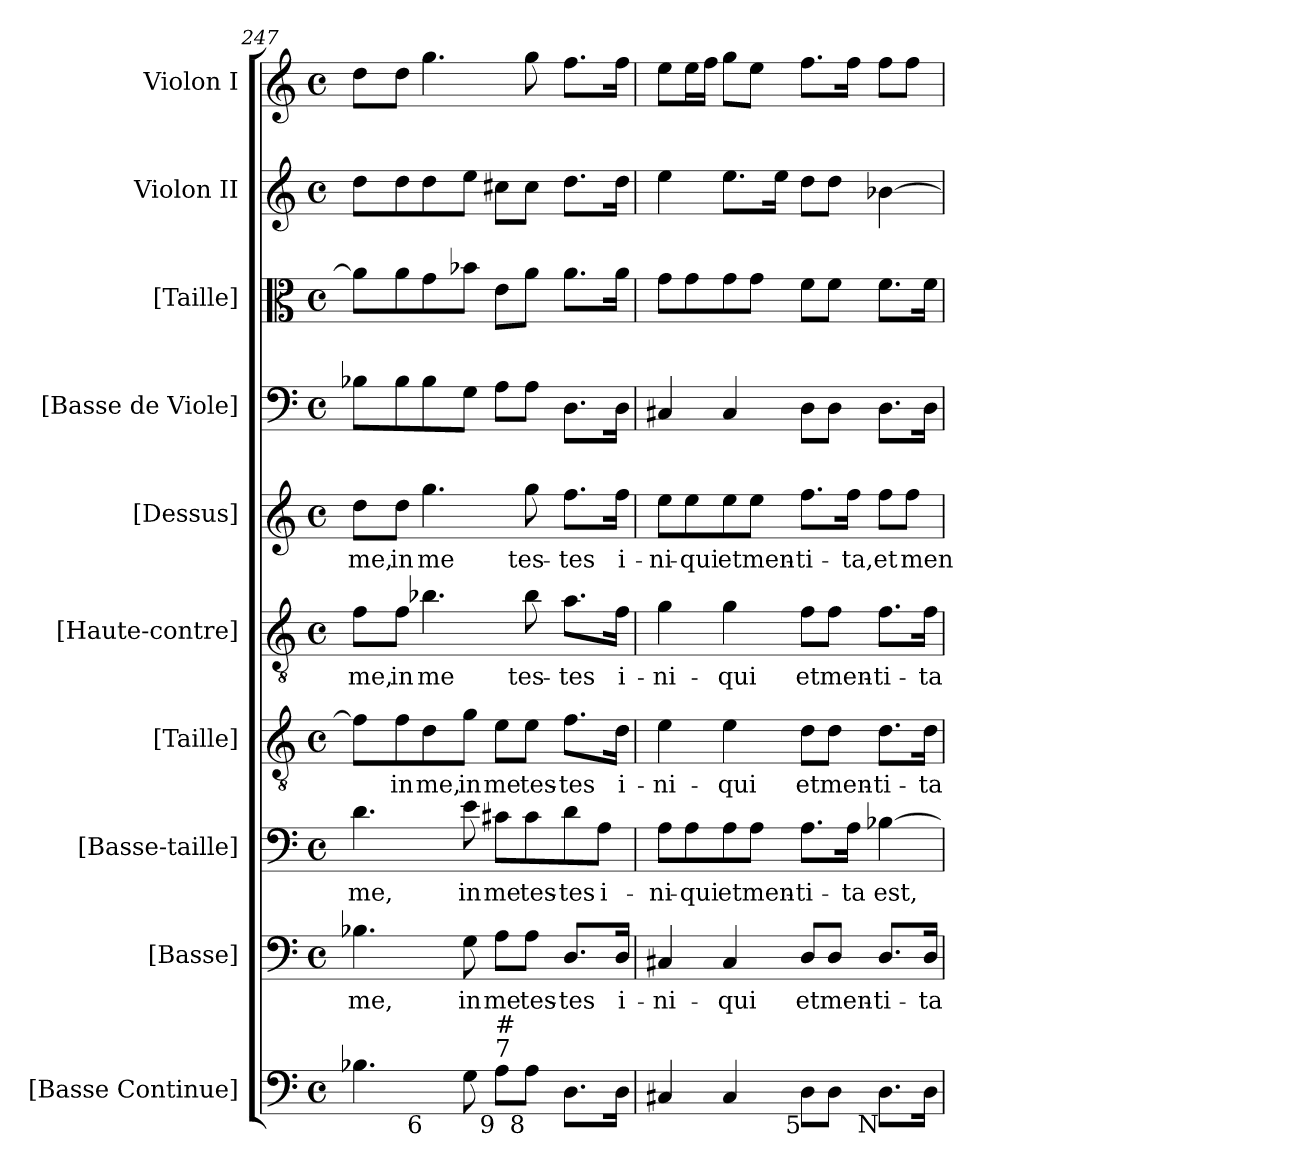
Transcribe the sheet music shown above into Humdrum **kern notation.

**kern	**kern	**text	**kern	**text	**kern	**text	**kern	**text	**kern	**text	**kern	**kern	**kern	**kern
*part10	*part9	*part9	*part8	*part8	*part7	*part7	*part6	*part6	*part5	*part5	*part4	*part3	*part2	*part1
*staff10	*staff9	*staff9	*staff8	*staff8	*staff7	*staff7	*staff6	*staff6	*staff5	*staff5	*staff4	*staff3	*staff2	*staff1
*I"[Basse Continue]	*I"[Basse]	*	*I"[Basse-taille]	*	*I"[Taille]	*	*I"[Haute-contre]	*	*I"[Dessus]	*	*I"[Basse de Viole]	*I"[Taille]	*I"Violon II	*I"Violon I
*I'B.c.	*I'B.	*	*I'B.t.	*	*I'T.	*	*I'H.C.	*	*I'D.	*	*	*	*I'Vln. II	*I'Vln. I
*clefF4	*clefF4	*	*clefF4	*	*clefGv2	*	*clefGv2	*	*clefG2	*	*clefF4	*clefC3	*clefG2	*clefG2
*	*	*	*	*	*ITrd7c12	*	*ITrd7c12	*	*	*	*	*	*	*
*k[]	*k[]	*	*k[]	*	*k[]	*	*k[]	*	*k[]	*	*k[]	*k[]	*k[]	*k[]
*M4/4	*M4/4	*	*M4/4	*	*M4/4	*	*M4/4	*	*M4/4	*	*M4/4	*M4/4	*M4/4	*M4/4
*met(c)	*met(c)	*	*met(c)	*	*met(c)	*	*met(c)	*	*met(c)	*	*met(c)	*met(c)	*met(c)	*met(c)
=247	=247	=247	=247	=247	=247	=247	=247	=247	=247	=247	=247	=247	=247	=247
!	!	!LO:LY:b:color=#000000	!	!	!	!	!	!	!	!	!	!	!	!
!	!	!	!	!LO:LY:b:color=#000000	!	!	!	!	!	!	!	!	!	!
!	!	!	!	!	!	!	!	!LO:LY:b:color=#000000	!	!	!	!	!	!
!LO:TX:b:rj:t=7	!	!	!	!	!	!	!	!	!	!	!	!	!	!
!	!	!	!	!	!	!	!	!	!	!LO:LY:b:color=#000000	!	!	!	!
*^	*	*	*	*	*	*	*	*	*	*	*	*	*	*
4.B-Xi\	4ryy	4.B-Xi\	me,	4.di\	me,	8Fi\L]	.	8Fi\L	me,	8ddi\L	me,	8B-Xi\L	8ai\L]	8ddi\L	8ddi\L
!	!	!	!	!	!	!	!LO:LY:b:color=#000000	!	!	!	!	!	!	!	!
!	!	!	!	!	!	!	!	!	!LO:LY:b:color=#000000	!	!	!	!	!	!
!	!	!	!	!	!	!	!	!	!	!	!LO:LY:b:color=#000000	!	!	!	!
.	.	.	.	.	.	8Fi\	in	8Fi\J	in	8ddi\J	in	8B-i\	8ai\	8ddi\	8ddi\J
!	!	!	!	!	!	!	!LO:LY:b:color=#000000	!	!	!	!	!	!	!	!
!	!	!	!	!	!	!	!	!	!LO:LY:b:color=#000000	!	!	!	!	!	!
!	!LO:TX:b:rj:t=6	!	!	!	!	!	!	!	!	!	!	!	!	!	!
!	!	!	!	!	!	!	!	!	!	!	!LO:LY:b:color=#000000	!	!	!	!
.	2.ryy	.	.	.	.	8Di\	me,	4.B-Xi\	me	4.ggi\	me	8B-i\	8gi\	8ddi\	4.ggi\
!	!	!	!LO:LY:b:color=#000000	!	!	!	!	!	!	!	!	!	!	!	!
!	!	!	!	!	!LO:LY:b:color=#000000	!	!	!	!	!	!	!	!	!	!
!	!	!	!	!	!	!	!LO:LY:b:color=#000000	!	!	!	!	!	!	!	!
8Gi\	.	8Gi\	in	8ei\	in	8Gi\J	in	.	.	.	.	8Gi\J	8b-Xi\J	8eei\J	.
!	!	!	!LO:LY:b:color=#000000	!	!	!	!	!	!	!	!	!	!	!	!
!	!	!	!	!	!LO:LY:b:color=#000000	!	!	!	!	!	!	!	!	!	!
!LO:TX:b:rj:t=9	!	!	!	!	!	!	!	!	!	!	!	!	!	!	!
!LO:TX:t=7	!	!	!	!	!	!	!	!	!	!	!	!	!	!	!
!LO:TX:t=#	!	!	!	!	!	!	!	!	!	!	!	!	!	!	!
!	!	!	!	!	!	!	!LO:LY:b:color=#000000	!	!	!	!	!	!	!	!
8Ai\L	.	8Ai\L	me	8c#Xi\L	me	8Ei\L	me	.	.	.	.	8Ai\L	8ei\L	8cc#Xi\L	.
!	!	!	!LO:LY:b:color=#000000	!	!	!	!	!	!	!	!	!	!	!	!
!	!	!	!	!	!LO:LY:b:color=#000000	!	!	!	!	!	!	!	!	!	!
!	!	!	!	!	!	!	!LO:LY:b:color=#000000	!	!	!	!	!	!	!	!
!	!	!	!	!	!	!	!	!	!LO:LY:b:color=#000000	!	!	!	!	!	!
!LO:TX:b:rj:t=8	!	!	!	!	!	!	!	!	!	!	!	!	!	!	!
!	!	!	!	!	!	!	!	!	!	!	!LO:LY:b:color=#000000	!	!	!	!
8Ai\J	.	8Ai\J	tes-	8c#i\	tes-	8Ei\J	tes-	8B-i\	tes-	8ggi\	tes-	8Ai\J	8ai\J	8cc#i\J	8ggi\
!	!	!	!LO:LY:b:color=#000000	!	!	!	!	!	!	!	!	!	!	!	!
!	!	!	!	!	!LO:LY:b:color=#000000	!	!	!	!	!	!	!	!	!	!
!	!	!	!	!	!	!	!LO:LY:b:color=#000000	!	!	!	!	!	!	!	!
!	!	!	!	!	!	!	!	!	!LO:LY:b:color=#000000	!	!	!	!	!	!
!	!	!	!	!	!	!	!	!	!	!	!LO:LY:b:color=#000000	!	!	!	!
8.Di\L	.	8.Di/L	-tes	8di\	-tes	8.Fi\L	-tes	8.Ai\L	-tes	8.ffi\L	-tes	8.Di\L	8.ai\L	8.ddi\L	8.ffi\L
!	!	!	!	!	!LO:LY:b:color=#000000	!	!	!	!	!	!	!	!	!	!
.	.	.	.	8Ai\J	i-	.	.	.	.	.	.	.	.	.	.
!	!	!	!LO:LY:b:color=#000000	!	!	!	!	!	!	!	!	!	!	!	!
!	!	!	!	!	!	!	!LO:LY:b:color=#000000	!	!	!	!	!	!	!	!
!	!	!	!	!	!	!	!	!	!LO:LY:b:color=#000000	!	!	!	!	!	!
!	!	!	!	!	!	!	!	!	!	!	!LO:LY:b:color=#000000	!	!	!	!
16Di\Jk	.	16Di/Jk	i-	.	.	16Di\Jk	i-	16Fi\Jk	i-	16ffi\Jk	i-	16Di\Jk	16ai\Jk	16ddi\Jk	16ffi\Jk
*v	*v	*	*	*	*	*	*	*	*	*	*	*	*	*	*
=248	=248	=248	=248	=248	=248	=248	=248	=248	=248	=248	=248	=248	=248	=248
*^	*	*	*	*	*	*	*	*	*	*	*	*	*	*
!	!	!	!LO:LY:b:color=#000000	!	!	!	!	!	!	!	!	!	!	!	!
*v	*v	*	*	*	*	*	*	*	*	*	*	*	*	*	*
*^	*	*	*	*	*	*	*	*	*	*	*	*	*	*
!	!	!	!	!	!LO:LY:b:color=#000000	!	!	!	!	!	!	!	!	!	!
*v	*v	*	*	*	*	*	*	*	*	*	*	*	*	*	*
*^	*	*	*	*	*	*	*	*	*	*	*	*	*	*
!	!	!	!	!	!	!	!LO:LY:b:color=#000000	!	!	!	!	!	!	!	!
*v	*v	*	*	*	*	*	*	*	*	*	*	*	*	*	*
*^	*	*	*	*	*	*	*	*	*	*	*	*	*	*
!	!	!	!	!	!	!	!	!	!LO:LY:b:color=#000000	!	!	!	!	!	!
*v	*v	*	*	*	*	*	*	*	*	*	*	*	*	*	*
*^	*	*	*	*	*	*	*	*	*	*	*	*	*	*
!	!	!	!	!	!	!	!	!	!	!	!LO:LY:b:color=#000000	!	!	!	!
*v	*v	*	*	*	*	*	*	*	*	*	*	*	*	*	*
4C#Xi/	4C#Xi/	-ni-	8Ai\L	-ni-	4Ei\	-ni-	4Gi\	-ni-	8eei\L	-ni-	4C#Xi/	8gi\L	4eei\	8eei\L
!	!	!	!	!LO:LY:b:color=#000000	!	!	!	!	!	!	!	!	!	!
!	!	!	!	!	!	!	!	!	!	!LO:LY:b:color=#000000	!	!	!	!
.	.	.	8Ai\	-qui	.	.	.	.	8eei\	-qui	.	8gi\	.	16eei\L
.	.	.	.	.	.	.	.	.	.	.	.	.	.	16ffi\JJ
!	!	!LO:LY:b:color=#000000	!	!	!	!	!	!	!	!	!	!	!	!
!	!	!	!	!LO:LY:b:color=#000000	!	!	!	!	!	!	!	!	!	!
!	!	!	!	!	!	!LO:LY:b:color=#000000	!	!	!	!	!	!	!	!
!	!	!	!	!	!	!	!	!LO:LY:b:color=#000000	!	!	!	!	!	!
!	!	!	!	!	!	!	!	!	!	!LO:LY:b:color=#000000	!	!	!	!
4C#i/	4C#i/	-qui	8Ai\	et	4Ei\	-qui	4Gi\	-qui	8eei\	et	4C#i/	8gi\	8.eei\L	8ggi\L
!	!	!	!	!LO:LY:b:color=#000000	!	!	!	!	!	!	!	!	!	!
!	!	!	!	!	!	!	!	!	!	!LO:LY:b:color=#000000	!	!	!	!
.	.	.	8Ai\J	men-	.	.	.	.	8eei\J	men-	.	8gi\J	.	8eei\J
.	.	.	.	.	.	.	.	.	.	.	.	.	16eei\Jk	.
!	!	!LO:LY:b:color=#000000	!	!	!	!	!	!	!	!	!	!	!	!
!	!	!	!	!LO:LY:b:color=#000000	!	!	!	!	!	!	!	!	!	!
!	!	!	!	!	!	!LO:LY:b:color=#000000	!	!	!	!	!	!	!	!
!	!	!	!	!	!	!	!	!LO:LY:b:color=#000000	!	!	!	!	!	!
!LO:TX:b:rj:t=5	!	!	!	!	!	!	!	!	!	!	!	!	!	!
!	!	!	!	!	!	!	!	!	!	!LO:LY:b:color=#000000	!	!	!	!
8Di\L	8Di/L	et	8.Ai\L	-ti-	8Di\L	et	8Fi\L	et	8.ffi\L	-ti-	8Di\L	8fi\L	8ddi\L	8.ffi\L
!	!	!LO:LY:b:color=#000000	!	!	!	!	!	!	!	!	!	!	!	!
!	!	!	!	!	!	!LO:LY:b:color=#000000	!	!	!	!	!	!	!	!
!	!	!	!	!	!	!	!	!LO:LY:b:color=#000000	!	!	!	!	!	!
8Di\J	8Di/J	men-	.	.	8Di\J	men-	8Fi\J	men-	.	.	8Di\J	8fi\J	8ddi\J	.
!	!	!	!	!LO:LY:b:color=#000000	!	!	!	!	!	!	!	!	!	!
!	!	!	!	!	!	!	!	!	!	!LO:LY:b:color=#000000	!	!	!	!
.	.	.	16Ai\Jk	-ta	.	.	.	.	16ffi\Jk	-ta,	.	.	.	16ffi\Jk
!	!	!LO:LY:b:color=#000000	!	!	!	!	!	!	!	!	!	!	!	!
!	!	!	!	!LO:LY:b:color=#000000	!	!	!	!	!	!	!	!	!	!
!	!	!	!	!	!	!LO:LY:b:color=#000000	!	!	!	!	!	!	!	!
!	!	!	!	!	!	!	!	!LO:LY:b:color=#000000	!	!	!	!	!	!
!LO:TX:b:rj:t=N	!	!	!	!	!	!	!	!	!	!	!	!	!	!
!	!	!	!	!	!	!	!	!	!	!LO:LY:b:color=#000000	!	!	!	!
8.Di\L	8.Di/L	-ti-	[4B-Xi\	est,	8.Di\L	-ti-	8.Fi\L	-ti-	8ffi\L	et	8.Di\L	8.fi\L	[4b-Xi\	8ffi\L
!	!	!	!	!	!	!	!	!	!	!LO:LY:b:color=#000000	!	!	!	!
.	.	.	.	.	.	.	.	.	8ffi\J	men-	.	.	.	8ffi\J
!	!	!LO:LY:b:color=#000000	!	!	!	!	!	!	!	!	!	!	!	!
!	!	!	!	!	!	!LO:LY:b:color=#000000	!	!	!	!	!	!	!	!
!	!	!	!	!	!	!	!	!LO:LY:b:color=#000000	!	!	!	!	!	!
16Di\Jk	16Di/Jk	-ta	.	.	16Di\Jk	-ta	16Fi\Jk	-ta	.	.	16Di\Jk	16fi\Jk	.	.
=	=	=	=	=	=	=	=	=	=	=	=	=	=	=
*-	*-	*-	*-	*-	*-	*-	*-	*-	*-	*-	*-	*-	*-	*-
